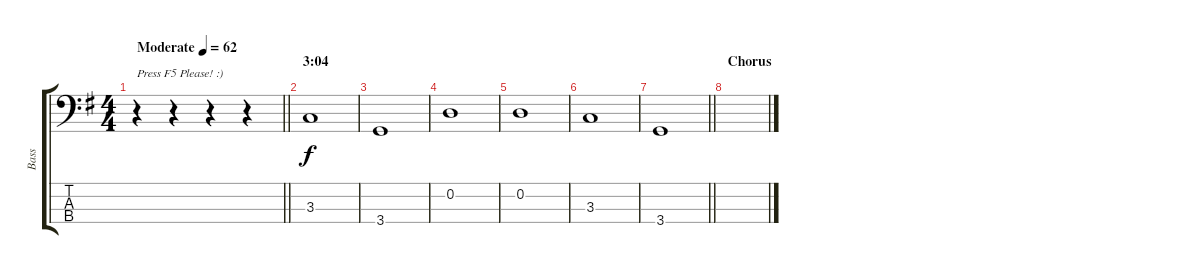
\track ("Bass" "Bass") {instrument electricbassfinger}
\staff {score tabs}
\tuning (G2 D2 A1 E1) {hide}
\ts (4 4)
\tempo (62 "Moderate")
\clef f4
\barLineRight lightlight
\ks g
r.4{txt "Press F5 Please! :)" dy f instrument electricbassfinger} r.4 r.4 r.4 |
\section ("" "3:04")
3.3.1 |
3.4.1 |
0.2.1 |
0.2.1 |
3.3.1 |
\barLineRight lightlight
3.4.1 |
\section ("" "Chorus")
